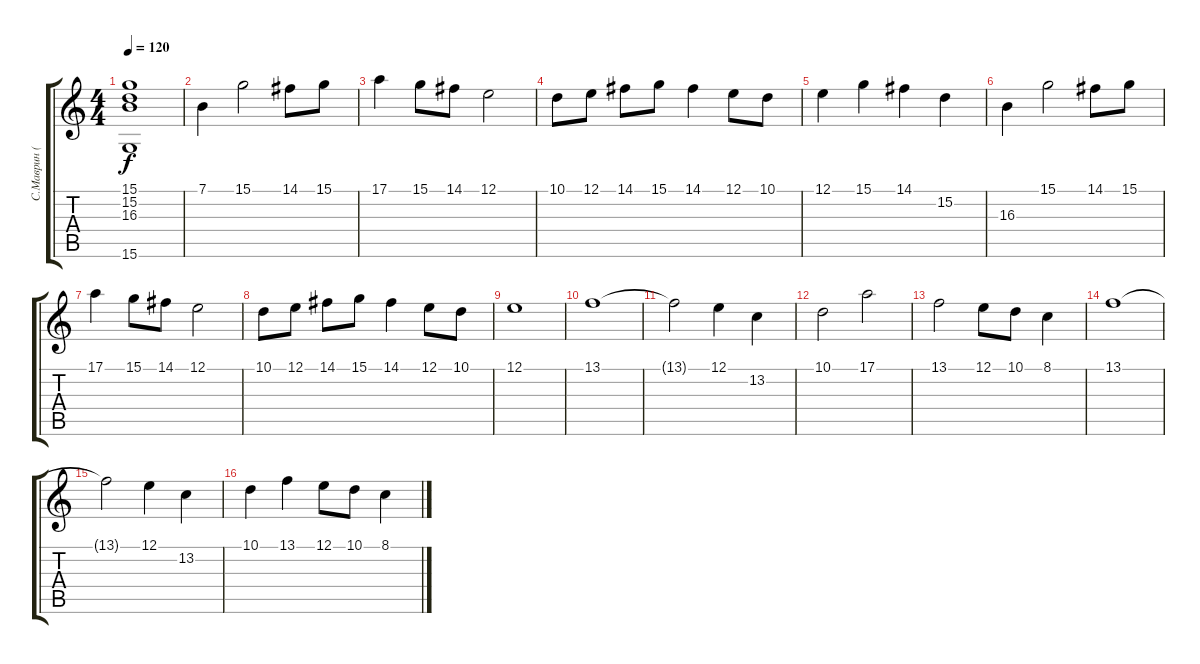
\track ("С.Маврин (синтезатор)" "С.Маврин (") {instrument stringensemble1}
\staff {score tabs}
\tuning (E4 B3 G3 D3 A2 E2) {hide}
\ts (4 4)
\tempo 120
\clef g2
\ks c
(15.1{t} 15.2{t} 16.3{t} 15.6{t}).1{dy f} |
7.1.4 15.1.2 14.1.8 15.1.8 |
17.1.4 15.1.8 14.1.8 12.1.2 |
10.1.8 12.1.8 14.1.8 15.1.8 14.1.4 12.1.8 10.1.8 |
12.1.4 15.1.4 14.1.4 15.2.4 |
16.3.4 15.1.2 14.1.8 15.1.8 |
17.1.4 15.1.8 14.1.8 12.1.2 |
10.1.8 12.1.8 14.1.8 15.1.8 14.1.4 12.1.8 10.1.8 |
12.1.1 |
13.1.1 |
13.1{t}.2 12.1.4 13.2.4 |
10.1.2 17.1.2 |
13.1.2 12.1.8 10.1.8 8.1.4 |
13.1.1 |
13.1{t}.2 12.1.4 13.2.4 |
10.1.4 13.1.4 12.1.8 10.1.8 8.1.4
